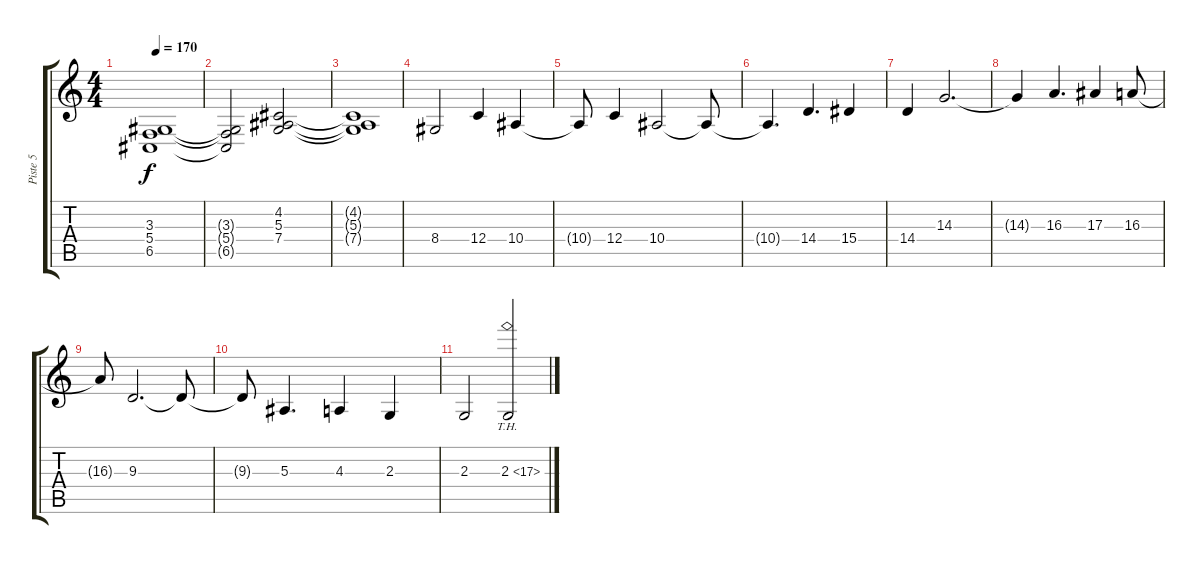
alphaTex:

\track ("Piste 5" "Piste 5") {instrument stringensemble1}
\staff {score tabs}
\tuning (D4 A3 F3 C3 G2 C2) {hide}
\ts (4 4)
\tempo 170
\clef g2
\ks c
(3.3 5.4 6.5).1{dy f} |
(3.3{t} 5.4{t} 6.5{t}).2 (4.2 5.3 7.4).2 |
(4.2{t} 5.3{t} 7.4{t}).1 |
8.4.2 12.4.4 10.4.4 |
10.4{t}.8 12.4.4 10.4.2 10.4{t}.8 |
10.4{t}.4{d} 14.4.4{d} 15.4.4 |
14.4.4 14.3.2{d} |
14.3{t}.4 16.3.4{d} 17.3.4 16.3.8 |
16.3{t}.8 9.3.2{d} 9.3{t}.8 |
9.3{t}.8 5.3.4{d} 4.3.4 2.3.4 |
2.3.2 2.3{th 15}.2
